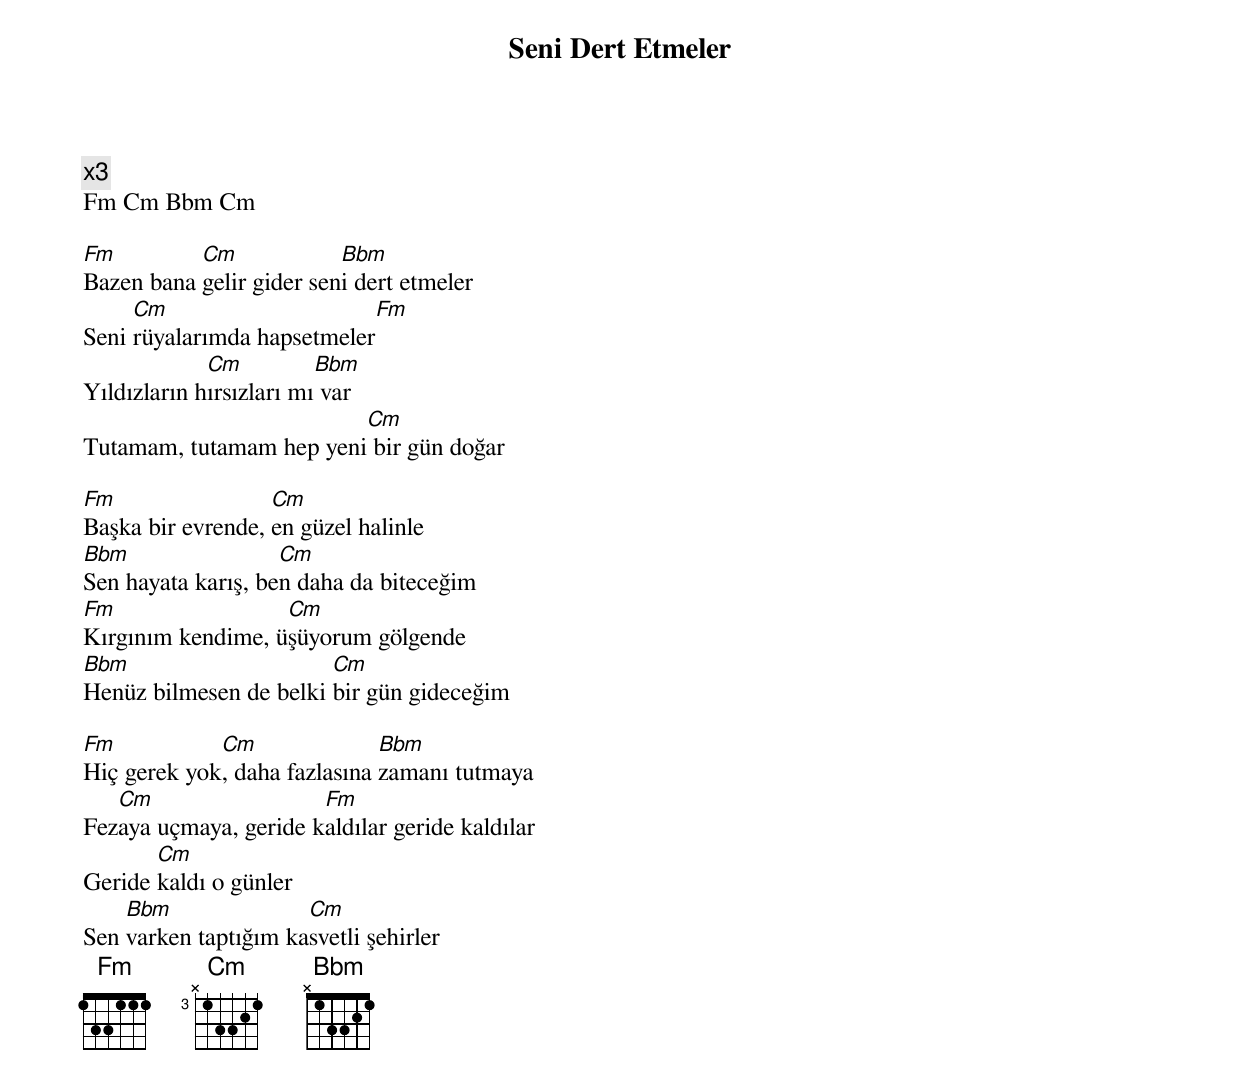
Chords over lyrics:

{title: Seni Dert Etmeler}
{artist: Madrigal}

x3
Fm Cm Bbm Cm

Fm         Cm             Bbm
Bazen bana gelir gider seni dert etmeler
     Cm                       Fm
Seni rüyalarımda hapsetmeler
             Cm          Bbm
Yıldızların hırsızları mı var
                         Cm
Tutamam, tutamam hep yeni bir gün doğar

Fm                 Cm
Başka bir evrende, en güzel halinle
Bbm                 Cm
Sen hayata karış, ben daha da biteceğim
Fm                 Cm
Kırgınım kendime, üşüyorum gölgende
Bbm                     Cm
Henüz bilmesen de belki bir gün gideceğim

Fm           Cm               Bbm
Hiç gerek yok, daha fazlasına zamanı tutmaya
   Cm                  Fm
Fezaya uçmaya, geride kaldılar geride kaldılar
       Cm
Geride kaldı o günler
    Bbm               Cm
Sen varken taptığım kasvetli şehirler
